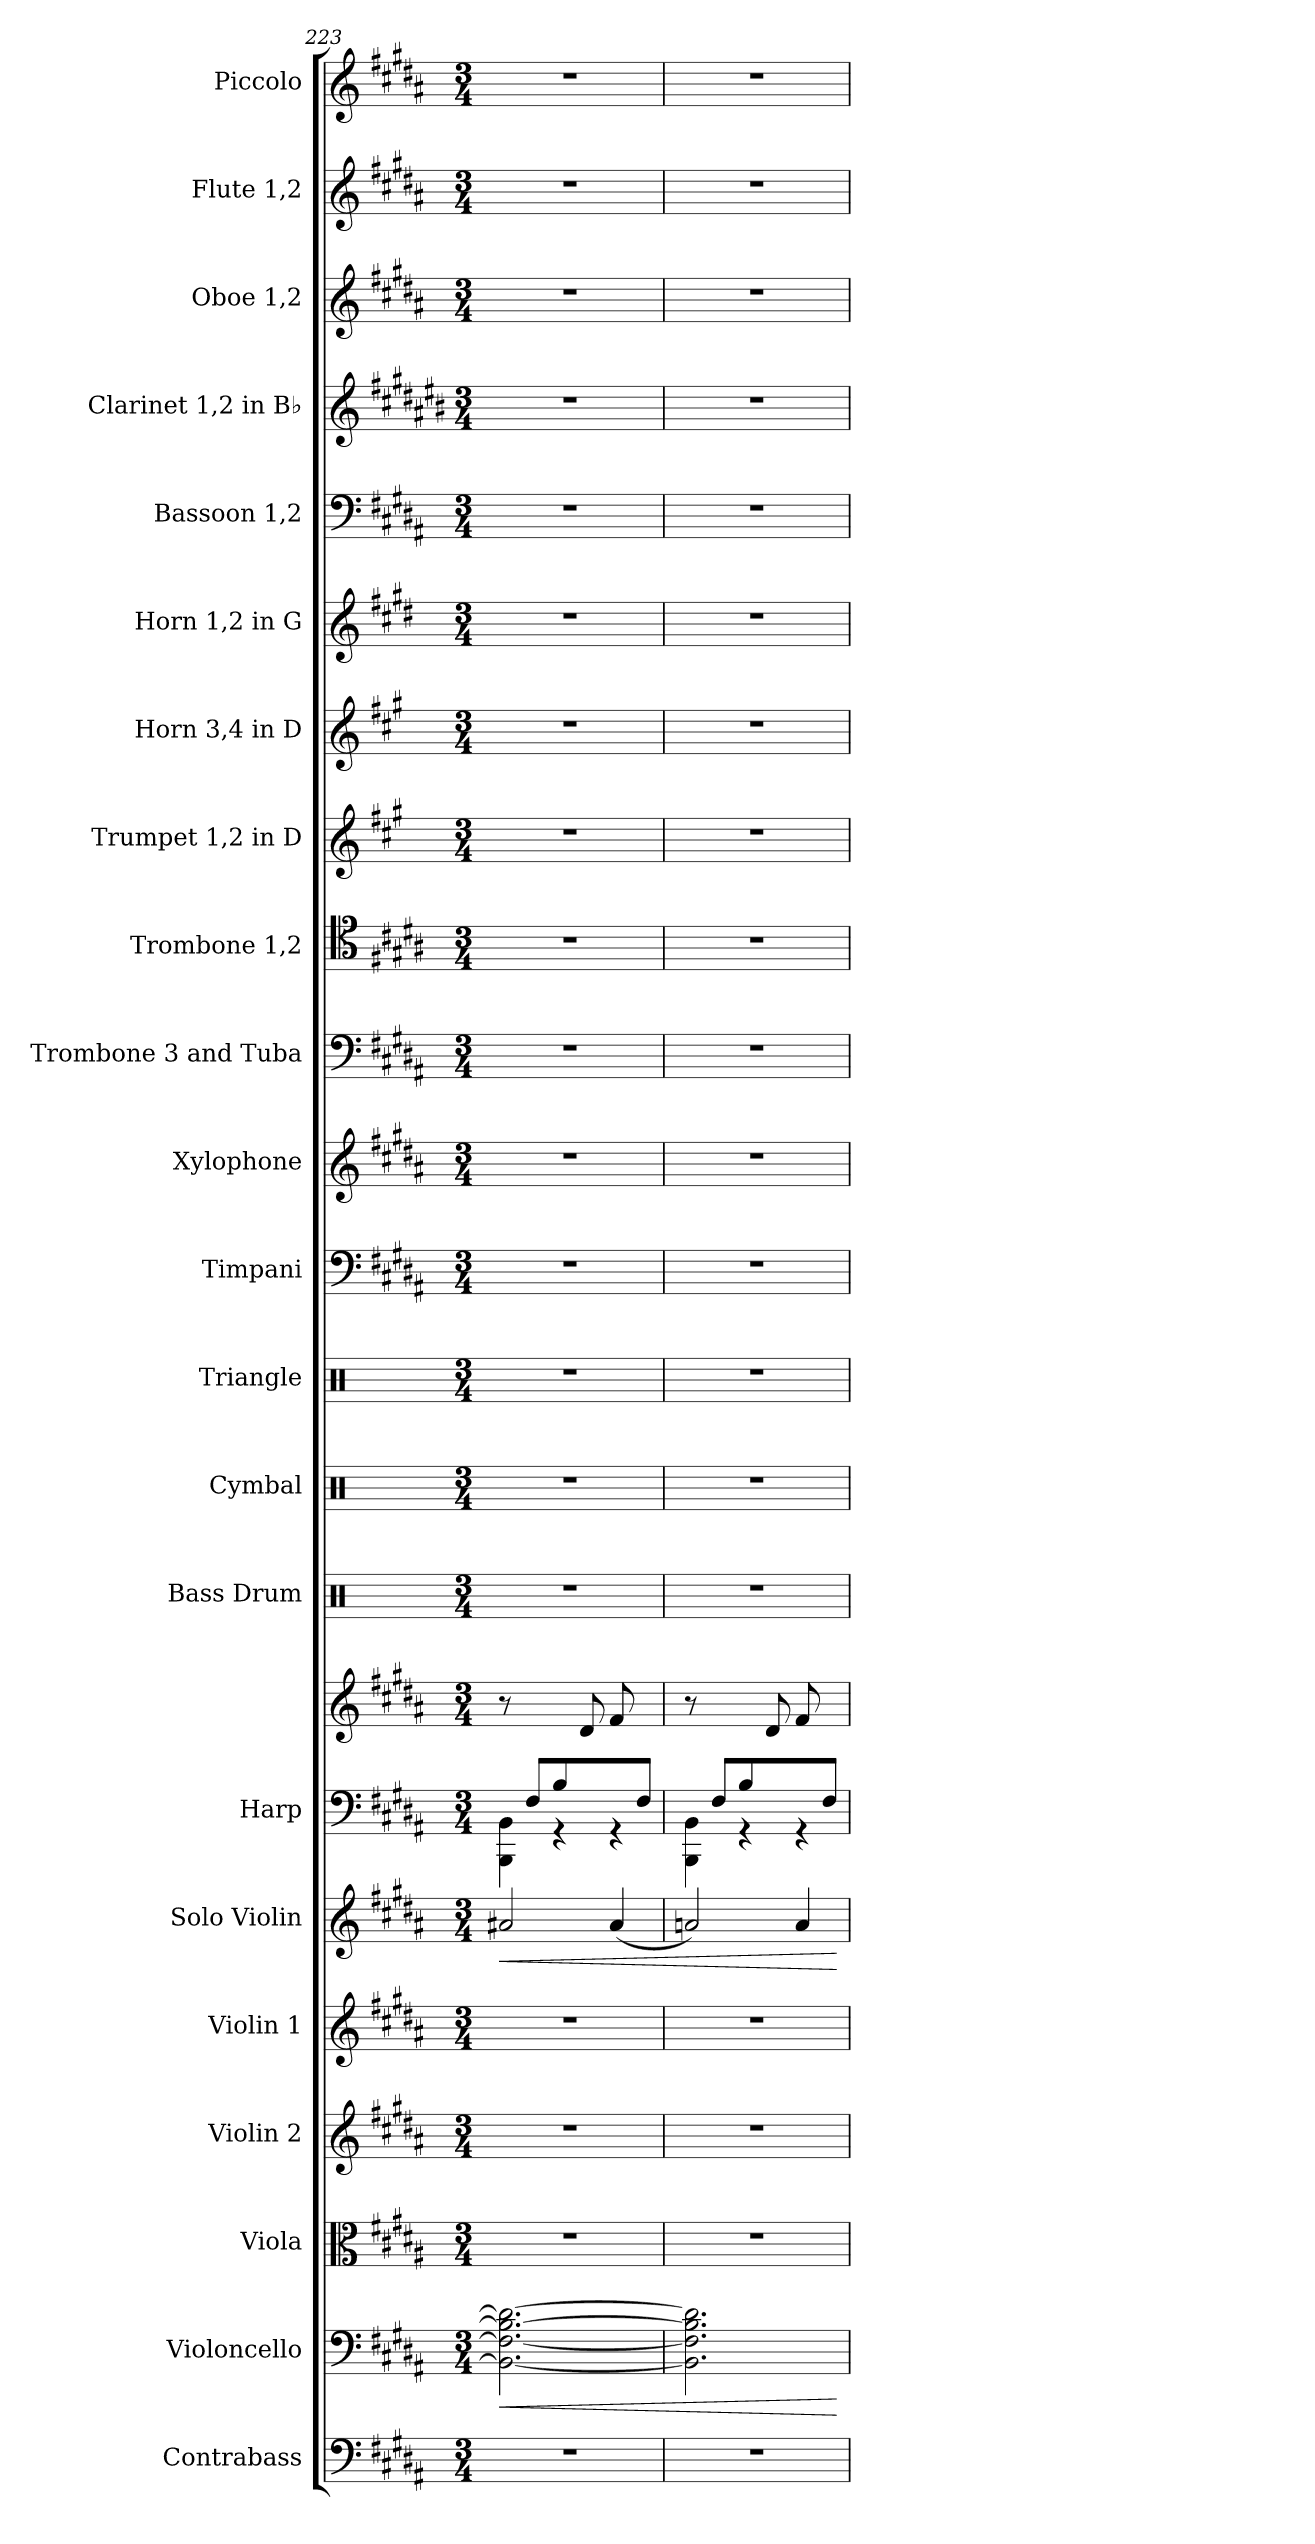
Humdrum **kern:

**kern	**kern	**dynam	**kern	**kern	**kern	**kern	**dynam	**kern	**kern	**kern	**kern	**kern	**kern	**kern	**kern	**kern	**kern	**kern	**kern	**kern	**kern	**kern	**kern	**kern
*part22	*part21	*part21	*part20	*part19	*part18	*part17	*part17	*part16	*part16	*part15	*part14	*part13	*part12	*part11	*part10	*part9	*part8	*part7	*part6	*part5	*part4	*part3	*part2	*part1
*staff23	*staff22	*staff22	*staff21	*staff20	*staff19	*staff18	*staff18	*staff17	*staff16	*staff15	*staff14	*staff13	*staff12	*staff11	*staff10	*staff9	*staff8	*staff7	*staff6	*staff5	*staff4	*staff3	*staff2	*staff1
*I"Contrabass	*I"Violoncello	*	*I"Viola	*I"Violin 2	*I"Violin 1	*I"Solo Violin	*	*I"Harp	*	*I"Bass Drum	*I"Cymbal	*I"Triangle	*I"Timpani	*I"Xylophone	*I"Trombone 3 and Tuba	*I"Trombone 1,2	*I"Trumpet 1,2 in D	*I"Horn 3,4 in D	*I"Horn 1,2 in G	*I"Bassoon 1,2	*I"Clarinet 1,2 in B♭	*I"Oboe 1,2	*I"Flute 1,2	*I"Piccolo
*I'Cb.	*I'Vc.	*	*I'Vla.	*I'Vln. 2	*I'Vln. 1	*I'Solo Vln.	*	*I'Hrp.	*	*I'B.D	*I'Cym.	*I'Trgl.	*I'Timp.	*I'Xyl.	*I'Tbn. 3 and Tba.	*I'Tbn. 1,2	*I'Tpt. 1,2 in D	*I'Hn. 3,4 in D	*I'Hn. 1,2 in G	*I'Bsn. 1,2	*I'Cl. 1,2 in B♭	*I'Ob. 1,2	*I'Fl. 1,2	*I'Picc.
*clefF4	*clefF4	*	*clefC3	*clefG2	*clefG2	*clefG2	*	*clefF4	*clefG2	*clefX	*clefX	*clefX	*clefF4	*clefG2	*clefF4	*clefC4	*clefG2	*clefG2	*clefG2	*clefF4	*clefG2	*clefG2	*clefG2	*clefG2
*ITrd7c12	*	*	*	*	*	*	*	*	*	*	*	*	*	*ITrd-7c-12	*	*	*ITrd-1c-2	*ITrd6c10	*ITrd3c5	*	*ITrd1c2	*	*	*ITrd-7c-12
*k[f#c#g#d#a#]	*k[f#c#g#d#a#]	*	*k[f#c#g#d#a#]	*k[f#c#g#d#a#]	*k[f#c#g#d#a#]	*k[f#c#g#d#a#]	*	*k[f#c#g#d#a#]	*k[f#c#g#d#a#]	*k[]	*k[]	*k[]	*k[f#c#g#d#a#]	*k[f#c#g#d#a#]	*k[f#c#g#d#a#]	*k[f#c#g#d#a#]	*k[f#c#g#d#a#]	*k[f#c#g#d#a#]	*k[f#c#g#d#a#]	*k[f#c#g#d#a#]	*k[f#c#g#d#a#]	*k[f#c#g#d#a#]	*k[f#c#g#d#a#]	*k[f#c#g#d#a#]
*M3/4	*M3/4	*	*M3/4	*M3/4	*M3/4	*M3/4	*	*M3/4	*M3/4	*M3/4	*M3/4	*M3/4	*M3/4	*M3/4	*M3/4	*M3/4	*M3/4	*M3/4	*M3/4	*M3/4	*M3/4	*M3/4	*M3/4	*M3/4
=223	=223	=223	=223	=223	=223	=223	=223	=223	=223	=223	=223	=223	=223	=223	=223	=223	=223	=223	=223	=223	=223	=223	=223	=223
!	!	!LO:HP:b	!	!	!	!	!LO:HP:b	!	!	!	!	!	!	!	!	!	!	!	!	!	!	!	!	!
*	*	*	*	*	*	*	*	*^	*	*	*	*	*	*	*	*	*	*	*	*	*	*	*	*
2.r	2.BB\_ 2.F#\_ 2.B\_ 2.d#\_	<	2.r	2.r	2.r	2a#X/	<	8ryy	4BBB\ 4BB\	8r	2.r	2.r	2.r	2.r	2.r	2.r	2.r	2.r	2.r	2.r	2.r	2.r	2.r	2.r	2.r
.	.	.	.	.	.	.	.	8F#/L	.	4ryy	.	.	.	.	.	.	.	.	.	.	.	.	.	.	.
.	.	.	.	.	.	.	.	8B/	4rGG	.	.	.	.	.	.	.	.	.	.	.	.	.	.	.	.
.	.	.	.	.	.	.	.	4ryy	.	8d#/	.	.	.	.	.	.	.	.	.	.	.	.	.	.	.
.	.	.	.	.	.	(<4a#/	.	.	4rGG	8f#/	.	.	.	.	.	.	.	.	.	.	.	.	.	.	.
.	.	.	.	.	.	.	.	8F#/J	.	8ryy	.	.	.	.	.	.	.	.	.	.	.	.	.	.	.
=224	=224	=224	=224	=224	=224	=224	=224	=224	=224	=224	=224	=224	=224	=224	=224	=224	=224	=224	=224	=224	=224	=224	=224	=224	=224
2.r	2.BB\] 2.F#\] 2.B\] 2.d#\]	.	2.r	2.r	2.r	2an/)	.	8ryy	4BBB\ 4BB\	8r	2.r	2.r	2.r	2.r	2.r	2.r	2.r	2.r	2.r	2.r	2.r	2.r	2.r	2.r	2.r
.	.	.	.	.	.	.	.	8F#/L	.	4ryy	.	.	.	.	.	.	.	.	.	.	.	.	.	.	.
.	.	.	.	.	.	.	.	8B/	4rGG	.	.	.	.	.	.	.	.	.	.	.	.	.	.	.	.
.	.	.	.	.	.	.	.	4ryy	.	8d#/	.	.	.	.	.	.	.	.	.	.	.	.	.	.	.
.	.	.	.	.	.	4a/	.	.	4rGG	8f#/	.	.	.	.	.	.	.	.	.	.	.	.	.	.	.
.	.	.	.	.	.	.	.	8F#/J	.	8ryy	.	.	.	.	.	.	.	.	.	.	.	.	.	.	.
*	*	*	*	*	*	*	*	*v	*v	*	*	*	*	*	*	*	*	*	*	*	*	*	*	*	*
.	.	[	.	.	.	.	[	.	.	.	.	.	.	.	.	.	.	.	.	.	.	.	.	.
=	=	=	=	=	=	=	=	=	=	=	=	=	=	=	=	=	=	=	=	=	=	=	=	=
*-	*-	*-	*-	*-	*-	*-	*-	*-	*-	*-	*-	*-	*-	*-	*-	*-	*-	*-	*-	*-	*-	*-	*-	*-
